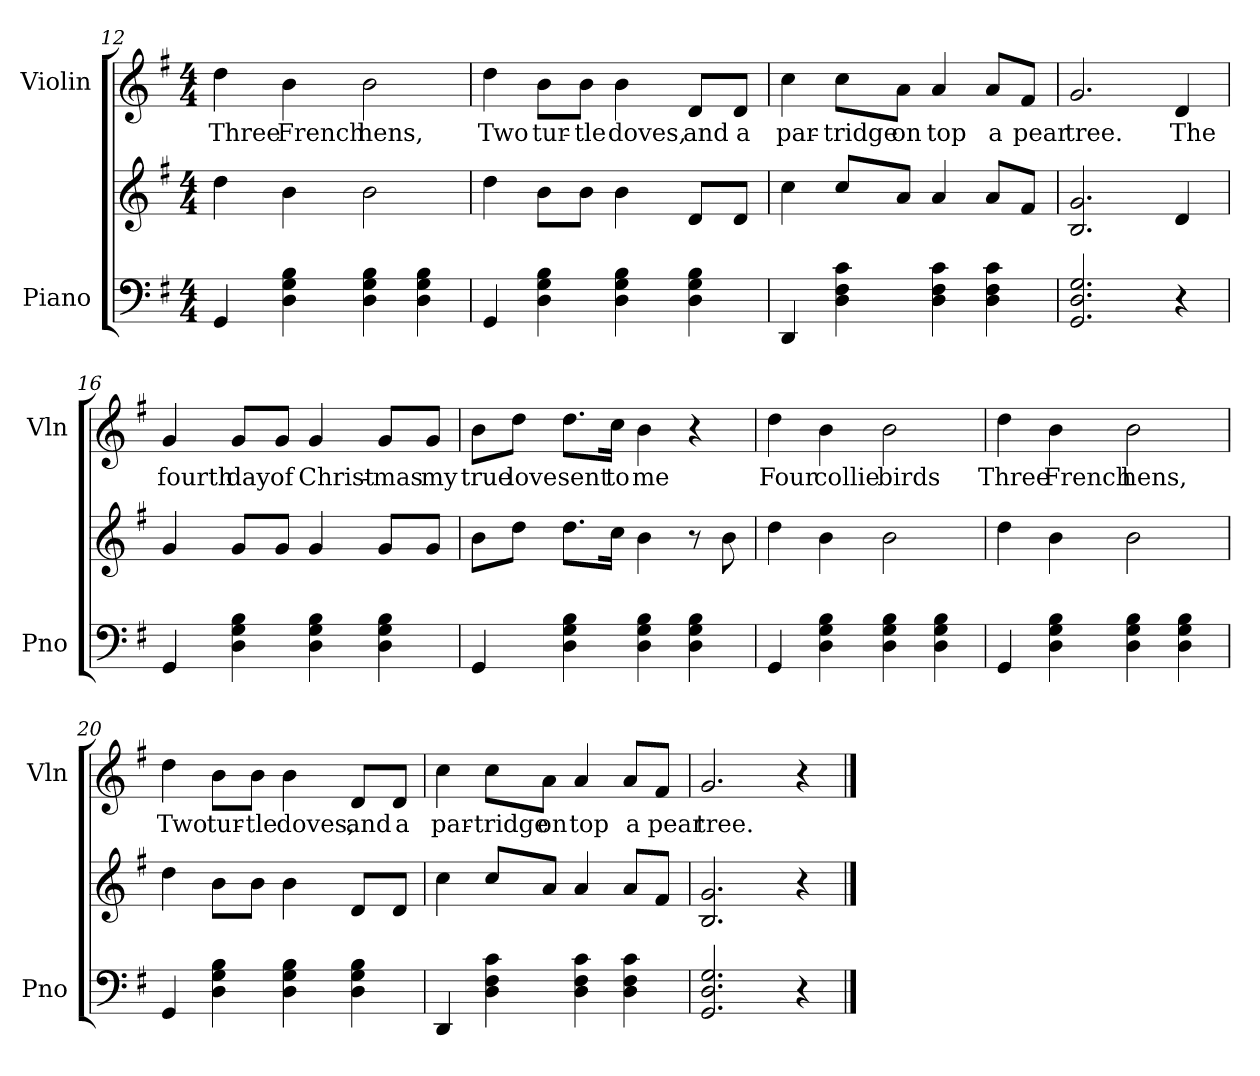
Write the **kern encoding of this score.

**kern	**kern	**kern	**text
*part2	*part2	*part1	*part1
*staff3	*staff2	*staff1	*staff1
*I"Piano	*	*I"Violin	*
*I'Pno	*	*I'Vln	*
!!LO:LB:g=z
*clefF4	*clefG2	*clefG2	*
*k[f#]	*k[f#]	*k[f#]	*
*M4/4	*M4/4	*M4/4	*
=12	=12	=12	=12
!	!	!	!LO:LY:b
4GG/	4dd\	4dd\	Three
!	!	!	!LO:LY:b
4D\ 4G\ 4B\	4b\	4b\	French
!	!	!	!LO:LY:b
4D\ 4G\ 4B\	2b\	2b\	hens,
4D\ 4G\ 4B\	.	.	.
=13	=13	=13	=13
!	!	!	!LO:LY:b
4GG/	4dd\	4dd\	Two
!	!	!	!LO:LY:b
4D\ 4G\ 4B\	8b\L	8b\L	tur-
!	!	!	!LO:LY:b
.	8b\J	8b\J	-tle
!	!	!	!LO:LY:b
4D\ 4G\ 4B\	4b\	4b\	doves,
!	!	!	!LO:LY:b
4D\ 4G\ 4B\	8d/L	8d/L	and
!	!	!	!LO:LY:b
.	8d/J	8d/J	a
=14	=14	=14	=14
!	!	!	!LO:LY:b
4DD/	4cc\	4cc\	par-
!	!	!	!LO:LY:b
4D\ 4F#\ 4c\	8cc\L	8cc\L	-tridge
!	!	!	!LO:LY:b
.	8a/J	8a\J	on
!	!	!	!LO:LY:b
4D\ 4F#\ 4c\	4a/	4a/	top
!	!	!	!LO:LY:b
4D\ 4F#\ 4c\	8a/L	8a/L	a
!	!	!	!LO:LY:b
.	8f#/J	8f#/J	pear
=15	=15	=15	=15
!	!	!	!LO:LY:b
2.GG/ 2.D/ 2.G/	2.B/ 2.g/	2.g/	tree.
!	!	!	!LO:LY:b
4r	4d/	4d/	The
!!LO:LB:g=z
=16	=16	=16	=16
!	!	!	!LO:LY:b
4GG/	4g/	4g/	fourth
!	!	!	!LO:LY:b
4D\ 4G\ 4B\	8g/L	8g/L	day
!	!	!	!LO:LY:b
.	8g/J	8g/J	of
!	!	!	!LO:LY:b
4D\ 4G\ 4B\	4g/	4g/	Christ-
!	!	!	!LO:LY:b
4D\ 4G\ 4B\	8g/L	8g/L	-mas
!	!	!	!LO:LY:b
.	8g/J	8g/J	my
=17	=17	=17	=17
!	!	!	!LO:LY:b
4GG/	8b\L	8b\L	true
!	!	!	!LO:LY:b
.	8dd\J	8dd\J	love
!	!	!	!LO:LY:b
4D\ 4G\ 4B\	8.dd\L	8.dd\L	sent
!	!	!	!LO:LY:b
.	16cc\Jk	16cc\Jk	to
!	!	!	!LO:LY:b
4D\ 4G\ 4B\	4b\	4b\	me
4D\ 4G\ 4B\	8r	4r	.
.	8b\	.	.
=18	=18	=18	=18
!	!	!	!LO:LY:b
4GG/	4dd\	4dd\	Four
!	!	!	!LO:LY:b
4D\ 4G\ 4B\	4b\	4b\	collie
!	!	!	!LO:LY:b
4D\ 4G\ 4B\	2b\	2b\	birds
4D\ 4G\ 4B\	.	.	.
=19	=19	=19	=19
!	!	!	!LO:LY:b
4GG/	4dd\	4dd\	Three
!	!	!	!LO:LY:b
4D\ 4G\ 4B\	4b\	4b\	French
!	!	!	!LO:LY:b
4D\ 4G\ 4B\	2b\	2b\	hens,
4D\ 4G\ 4B\	.	.	.
!!LO:LB:g=z
=20	=20	=20	=20
!	!	!	!LO:LY:b
4GG/	4dd\	4dd\	Two
!	!	!	!LO:LY:b
4D\ 4G\ 4B\	8b\L	8b\L	tur-
!	!	!	!LO:LY:b
.	8b\J	8b\J	-tle
!	!	!	!LO:LY:b
4D\ 4G\ 4B\	4b\	4b\	doves,
!	!	!	!LO:LY:b
4D\ 4G\ 4B\	8d/L	8d/L	and
!	!	!	!LO:LY:b
.	8d/J	8d/J	a
=21	=21	=21	=21
!	!	!	!LO:LY:b
4DD/	4cc\	4cc\	par-
!	!	!	!LO:LY:b
4D\ 4F#\ 4c\	8cc\L	8cc\L	-tridge
!	!	!	!LO:LY:b
.	8a/J	8a\J	on
!	!	!	!LO:LY:b
4D\ 4F#\ 4c\	4a/	4a/	top
!	!	!	!LO:LY:b
4D\ 4F#\ 4c\	8a/L	8a/L	a
!	!	!	!LO:LY:b
.	8f#/J	8f#/J	pear
=22	=22	=22	=22
!	!	!	!LO:LY:b
2.GG/ 2.D/ 2.G/	2.B/ 2.g/	2.g/	tree.
4r	4r	4r	.
==	==	==	==
*-	*-	*-	*-
